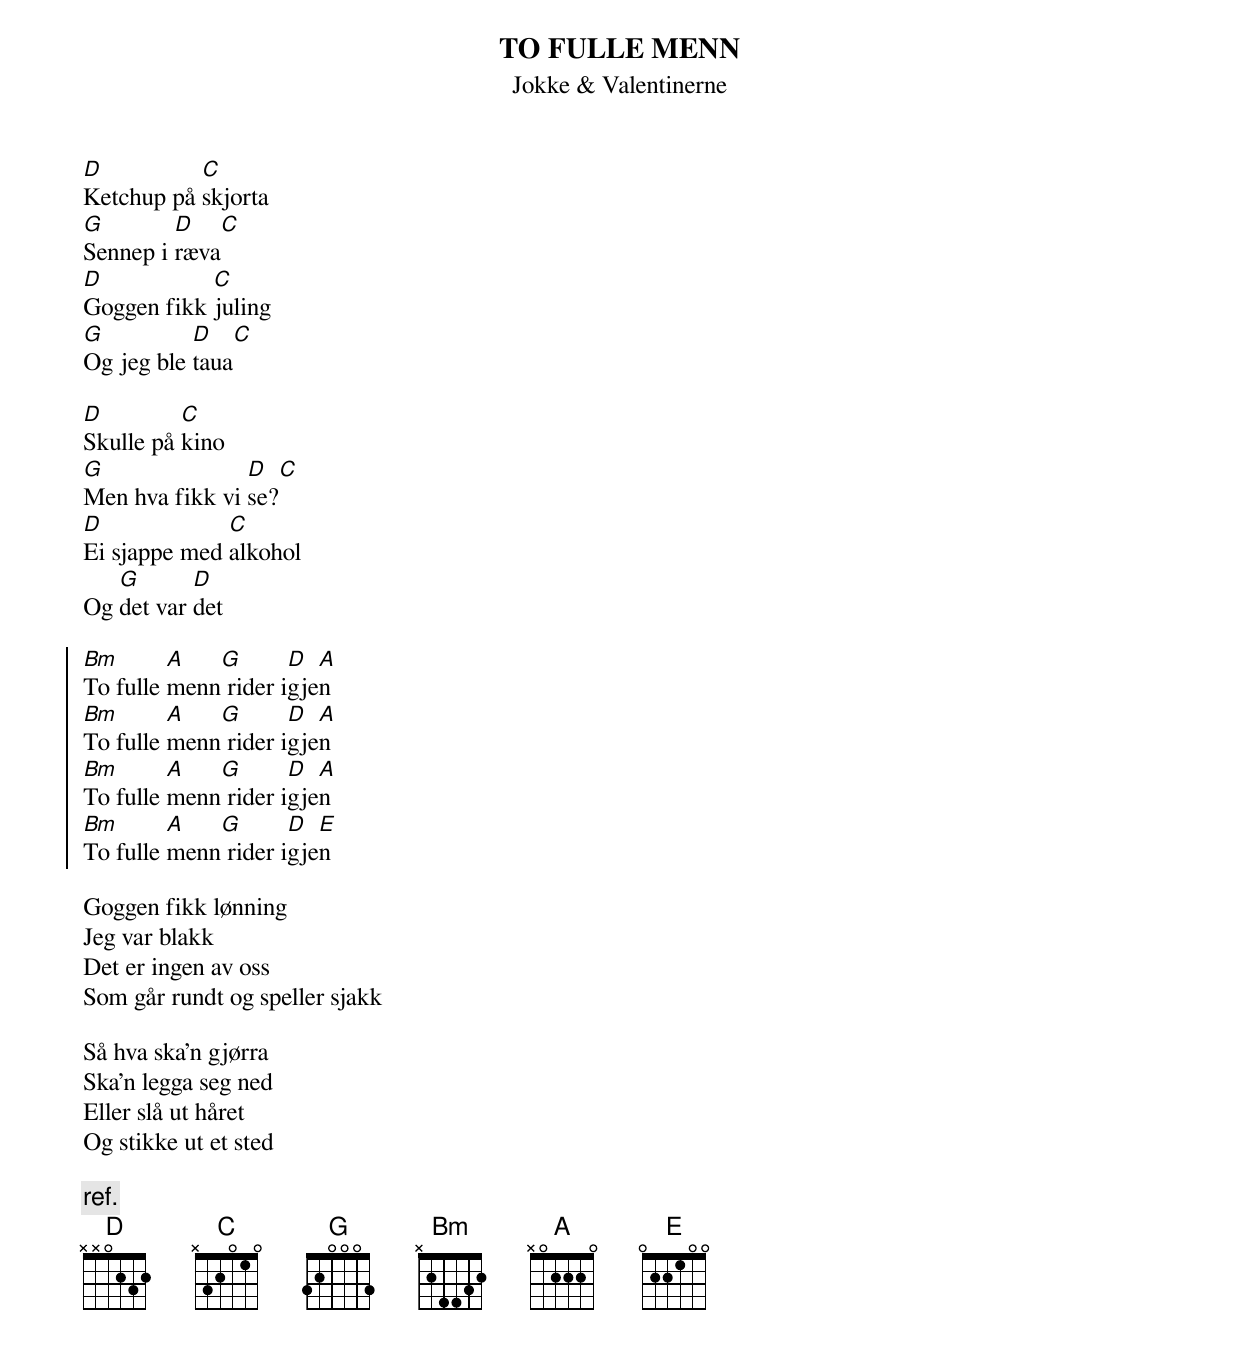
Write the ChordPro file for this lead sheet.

{title:TO FULLE MENN}
{subtitle:Jokke & Valentinerne}

[D]Ketchup på [C]skjorta
[G]Sennep i [D]ræva[C]
[D]Goggen fikk [C]juling
[G]Og jeg ble [D]taua[C]

[D]Skulle på [C]kino
[G]Men hva fikk vi [D]se?[C]
[D]Ei sjappe med [C]alkohol
Og [G]det var [D]det

{start_of_chorus}
[Bm]To fulle [A]menn[G] rider i[D]gje[A]n
[Bm]To fulle [A]menn[G] rider i[D]gje[A]n
[Bm]To fulle [A]menn[G] rider i[D]gje[A]n
[Bm]To fulle [A]menn[G] rider i[D]gje[E]n
{end_of_chorus}

Goggen fikk lønning
Jeg var blakk
Det er ingen av oss
Som går rundt og speller sjakk

Så hva ska'n gjørra
Ska'n legga seg ned
Eller slå ut håret
Og stikke ut et sted

{comment:ref.}
